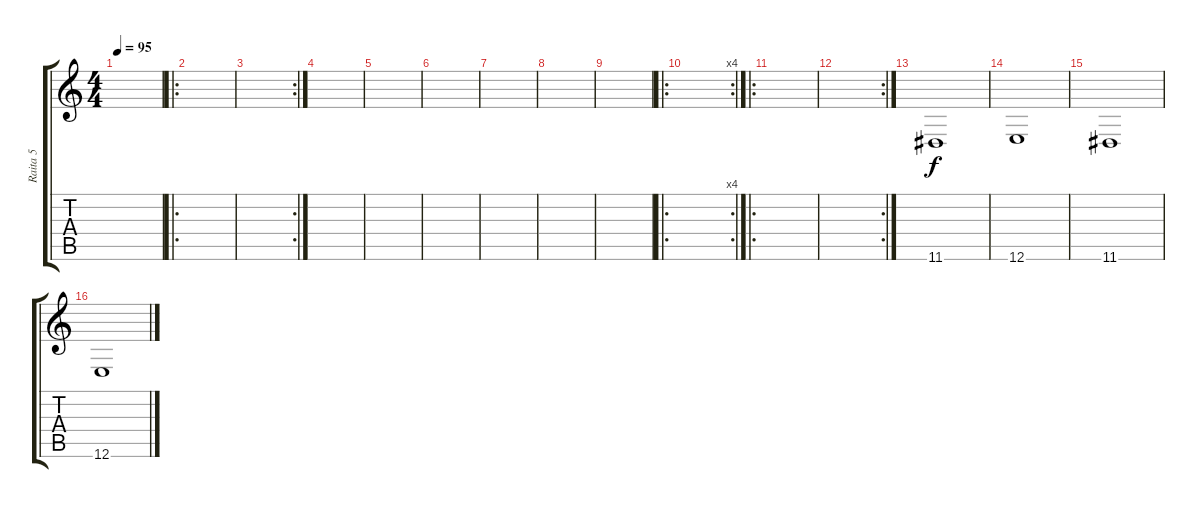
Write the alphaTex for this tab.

\track ("Raita 5" "Raita 5") {instrument choiraahs}
\staff {score tabs}
\tuning (E4 B3 G3 D3 A2 E2) {hide}
\ts (4 4)
\tempo 95
\clef g2
\ks c
|
\ro
|
\rc 2
|
|
|
|
|
|
|
\ro
\rc 4
|
\ro
|
\rc 2
|
11.6.1 |
12.6.1 |
11.6.1 |
12.6.1
